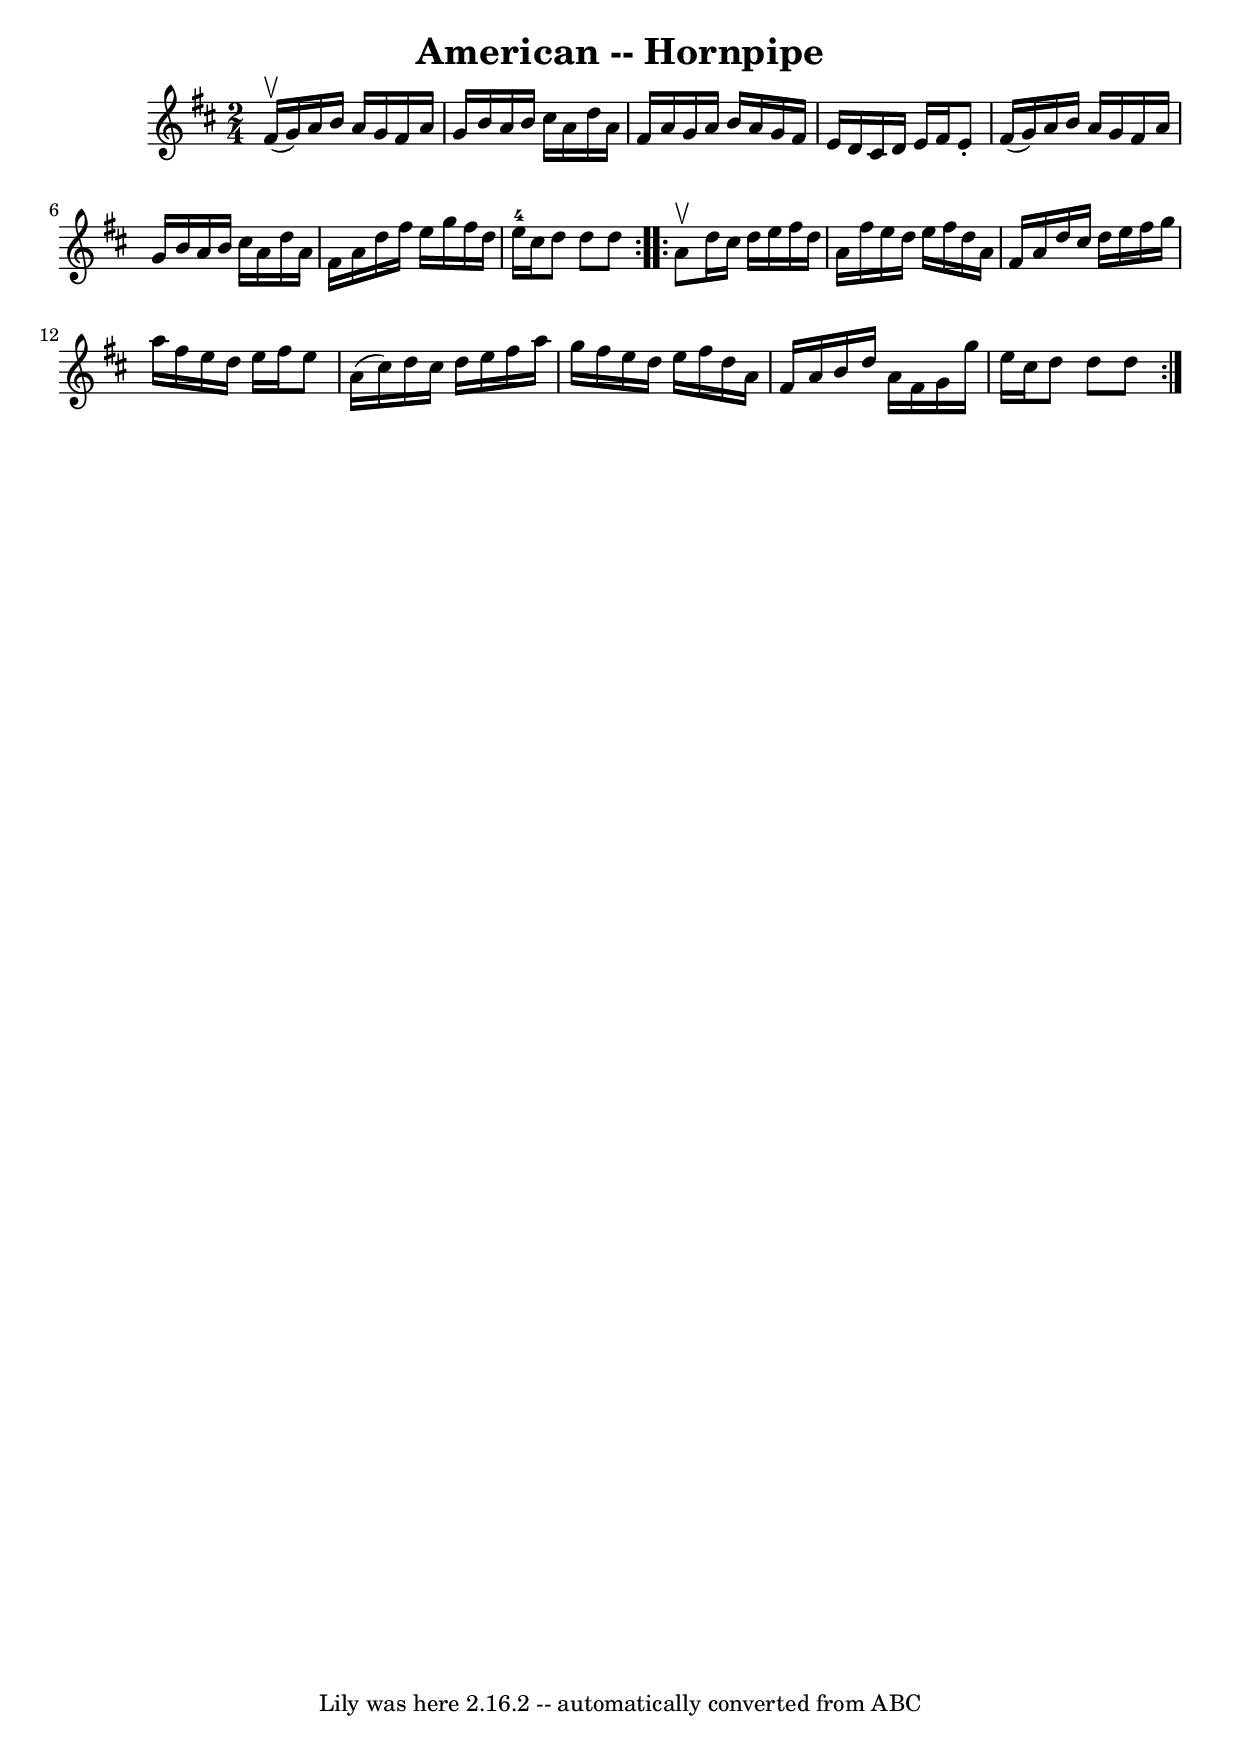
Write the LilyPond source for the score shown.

\version "2.16.2"
\include "Mammoth.ily"
\header {
  %% book = "Cole's 1000 Fiddle Tunes"
 crossRefNumber = "1"
 footnotes = ""
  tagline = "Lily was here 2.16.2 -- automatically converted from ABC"
  title = "American -- Hornpipe"

}
voicedefault =  {



  \repeat volta 2 {

    \time 2/4 
    \key d \major fs'16 (^\upbow g'16)  |
 a'16 b'16 a'16 g'16 fs'16 a'16 g'16 b'16   |
 a'16 b'16 cs''16 a'16 d''16 a'16 fs'16 a'16   |
 g'16 a'16 b'16 a'16 g'16 fs'16 e'16 d'16   |
 cs'16 d'16 e'16 fs'16 e'8-. fs'16 (g'16)  |
 a'16 b'16 a'16 g'16 fs'16 a'16 g'16 b'16   |
 a'16 b'16 cs''16 a'16 d''16 a'16 fs'16 a'16   |
 d''16 fs''16 e''16 g''16 fs''16 d''16 e''16-4 cs''16   |
 d''8  
 d''8 d''8  
  }     
  \repeat volta 2 { a'8^\upbow  |
 d''16 cs''16 d''16 e''16 fs''16 d''16 a'16 fs''16   |
 e''16 d''16 e''16 fs''16 d''16 a'16 fs'16 a'16   |
 d''16 cs''16 d''16 e''16 fs''16 g''16 a''16 fs''16    |
 e''16 d''16 e''16 fs''16 e''8 a'16 (cs''16)  |
 d''16 cs''16 d''16 e''16 fs''16 a''16 g''16 fs''16   |
 e''16 d''16 e''16 fs''16 d''16 a'16 fs'16 a'16   |
 b'16 d''16 a'16 fs'16 g'16 g''16 e''16 cs''16   |
 d''8 d''8 d''8  
  }   

}

\score{
  <<

    \context Staff="default"
    {
      \voicedefault 
      
    }

  >>
  \layout {
    
  }
  \midi {
  }

}
